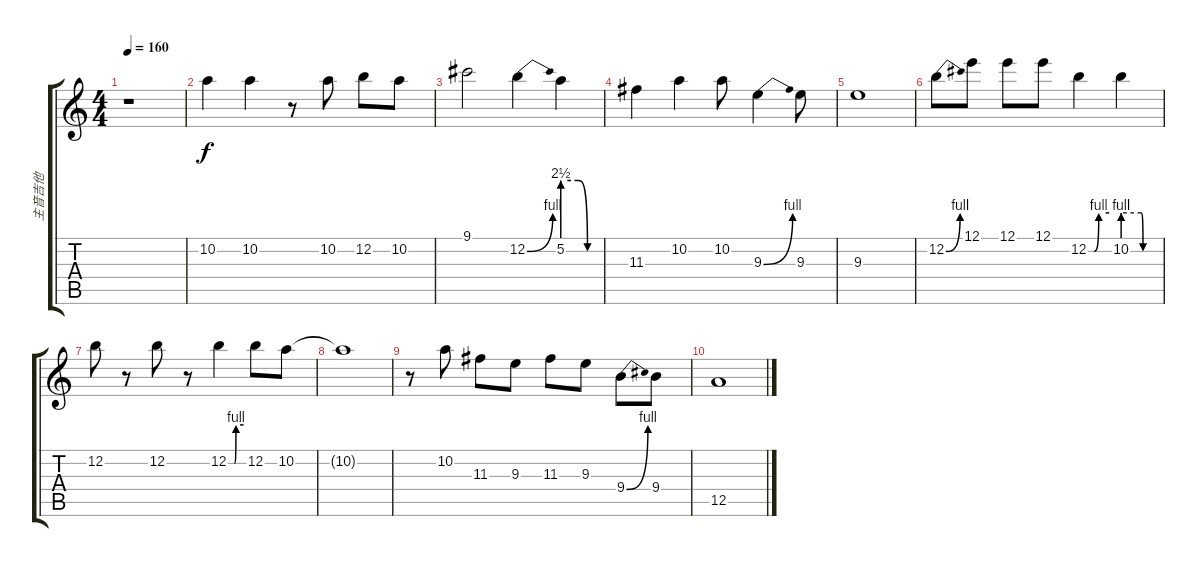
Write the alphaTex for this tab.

\track ("主音吉他" "主音吉他") {instrument distortionguitar}
\staff {score tabs}
\tuning (E4 B3 G3 D3 A2 E2) {hide}
\ts (4 4)
\tempo 160
\clef g2
\ks c
r.1{dy f instrument distortionguitar} |
10.2.4 10.2.4 r.8 10.2.8 12.2.8 10.2.8 |
9.1.2 12.2{be (bend 0 0 60 4)}.4 5.2{be (custom 0 10 25 10 40 0 60 0)}.4 |
11.3.4 10.2.4 10.2.8 9.3{be (bend 0 0 60 4)}.4 9.3.8 |
9.3.1 |
12.2{be (bend 0 0 60 4)}.8 12.1.8 12.1.8 12.1.8 12.2{be (custom 0 0 17 0 30 4 60 4)}.4 10.2{be (custom 0 4 30 4 33 0 60 0)}.4 |
12.2.8 r.8 12.2.8 r.8 12.2{be (custom 0 0 24 0 30 4 60 4)}.4 12.2.8 10.2.8 |
10.2{t}.1 |
r.8 10.2.8 11.3.8 9.3.8 11.3.8 9.3.8 9.4{be (bend 0 0 60 4)}.8 9.4.8 |
12.5.1
